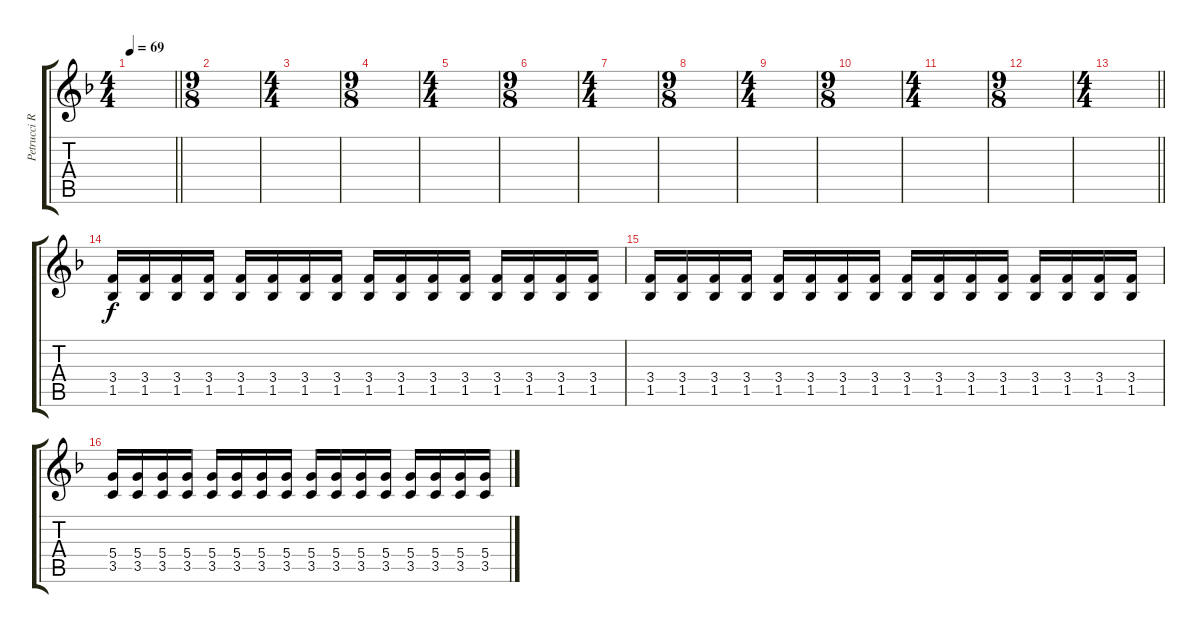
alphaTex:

\track ("Petrucci Right" "Petrucci R") {instrument distortionguitar}
\staff {score tabs}
\tuning (E4 B3 G3 D3 A2 E2) {hide}
\ts (4 4)
\tempo 69
\clef g2
\barLineRight lightlight
\ks f
|
\ts (9 8)
|
\ts (4 4)
|
\ts (9 8)
|
\ts (4 4)
|
\ts (9 8)
|
\ts (4 4)
|
\ts (9 8)
|
\ts (4 4)
|
\ts (9 8)
|
\ts (4 4)
|
\ts (9 8)
|
\ts (4 4)
\barLineRight lightlight
|
(3.4 1.5).16 (3.4 1.5).16 (3.4 1.5).16 (3.4 1.5).16 (3.4 1.5).16 (3.4 1.5).16 (3.4 1.5).16 (3.4 1.5).16 (3.4 1.5).16 (3.4 1.5).16 (3.4 1.5).16 (3.4 1.5).16 (3.4 1.5).16 (3.4 1.5).16 (3.4 1.5).16 (3.4 1.5).16 |
(3.4 1.5).16 (3.4 1.5).16 (3.4 1.5).16 (3.4 1.5).16 (3.4 1.5).16 (3.4 1.5).16 (3.4 1.5).16 (3.4 1.5).16 (3.4 1.5).16 (3.4 1.5).16 (3.4 1.5).16 (3.4 1.5).16 (3.4 1.5).16 (3.4 1.5).16 (3.4 1.5).16 (3.4 1.5).16 |
(5.4 3.5).16 (5.4 3.5).16 (5.4 3.5).16 (5.4 3.5).16 (5.4 3.5).16 (5.4 3.5).16 (5.4 3.5).16 (5.4 3.5).16 (5.4 3.5).16 (5.4 3.5).16 (5.4 3.5).16 (5.4 3.5).16 (5.4 3.5).16 (5.4 3.5).16 (5.4 3.5).16 (5.4 3.5).16
